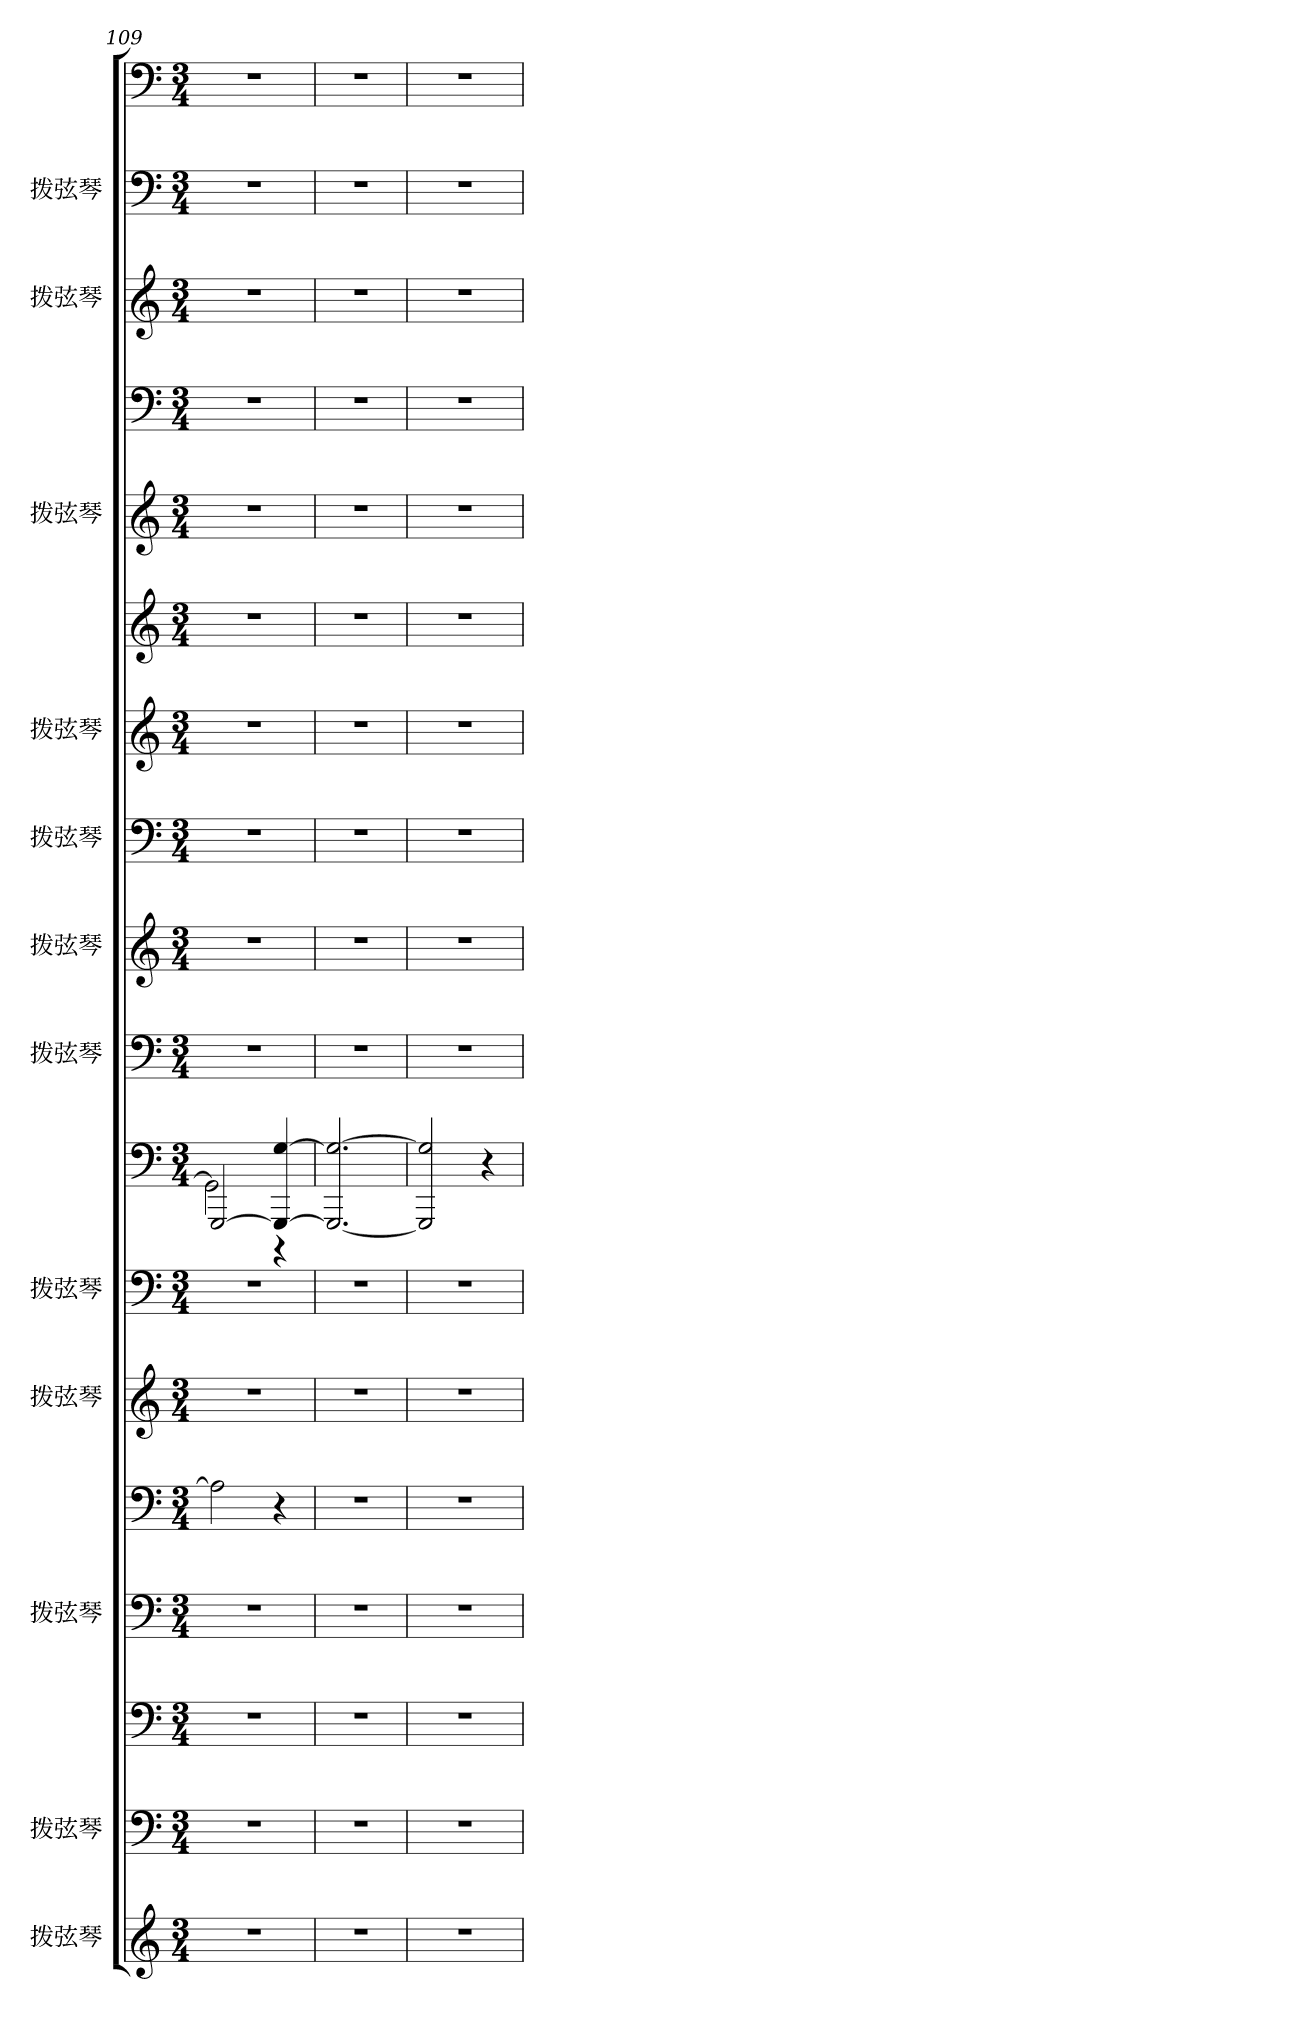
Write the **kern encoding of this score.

**kern	**kern	**kern	**kern	**kern	**kern	**kern	**kern	**kern	**kern	**kern	**kern	**kern	**kern	**kern	**kern	**kern	**kern
*part12	*part11	*part11	*part10	*part10	*part9	*part8	*part8	*part7	*part6	*part5	*part4	*part4	*part3	*part3	*part2	*part1	*part1
*staff18	*staff17	*staff16	*staff15	*staff14	*staff13	*staff12	*staff11	*staff10	*staff9	*staff8	*staff7	*staff6	*staff5	*staff4	*staff3	*staff2	*staff1
*I"拨弦琴	*I"拨弦琴	*	*I"拨弦琴	*	*I"拨弦琴	*I"拨弦琴	*	*I"拨弦琴	*I"拨弦琴	*I"拨弦琴	*I"拨弦琴	*	*I"拨弦琴	*	*I"拨弦琴	*I"拨弦琴	*
*clefG2	*clefF4	*clefF4	*clefF4	*clefF4	*clefG2	*clefF4	*clefF4	*clefF4	*clefG2	*clefF4	*clefG2	*clefG2	*clefG2	*clefF4	*clefG2	*clefF4	*clefF4
*k[]	*k[]	*k[]	*k[]	*k[]	*k[]	*k[]	*k[]	*k[]	*k[]	*k[]	*k[]	*k[]	*k[]	*k[]	*k[]	*k[]	*k[]
*M3/4	*M3/4	*M3/4	*M3/4	*M3/4	*M3/4	*M3/4	*M3/4	*M3/4	*M3/4	*M3/4	*M3/4	*M3/4	*M3/4	*M3/4	*M3/4	*M3/4	*M3/4
=109	=109	=109	=109	=109	=109	=109	=109	=109	=109	=109	=109	=109	=109	=109	=109	=109	=109
*	*	*	*	*	*	*	*^	*	*	*	*	*	*	*	*	*	*
2.r	2.r	2.r	2.r	2A\]	2.r	2.r	[2GGG/	2GG\]	2.r	2.r	2.r	2.r	2.r	2.r	2.r	2.r	2.r	2.r
.	.	.	.	4r	.	.	4GGG/_ [4G/	4r	.	.	.	.	.	.	.	.	.	.
*	*	*	*	*	*	*	*v	*v	*	*	*	*	*	*	*	*	*	*
=110	=110	=110	=110	=110	=110	=110	=110	=110	=110	=110	=110	=110	=110	=110	=110	=110	=110
2.r	2.r	2.r	2.r	2.r	2.r	2.r	2.GGG/_ 2.G/_	2.r	2.r	2.r	2.r	2.r	2.r	2.r	2.r	2.r	2.r
=111	=111	=111	=111	=111	=111	=111	=111	=111	=111	=111	=111	=111	=111	=111	=111	=111	=111
2.r	2.r	2.r	2.r	2.r	2.r	2.r	2GGG/] 2G/]	2.r	2.r	2.r	2.r	2.r	2.r	2.r	2.r	2.r	2.r
.	.	.	.	.	.	.	4r	.	.	.	.	.	.	.	.	.	.
=	=	=	=	=	=	=	=	=	=	=	=	=	=	=	=	=	=
*-	*-	*-	*-	*-	*-	*-	*-	*-	*-	*-	*-	*-	*-	*-	*-	*-	*-
